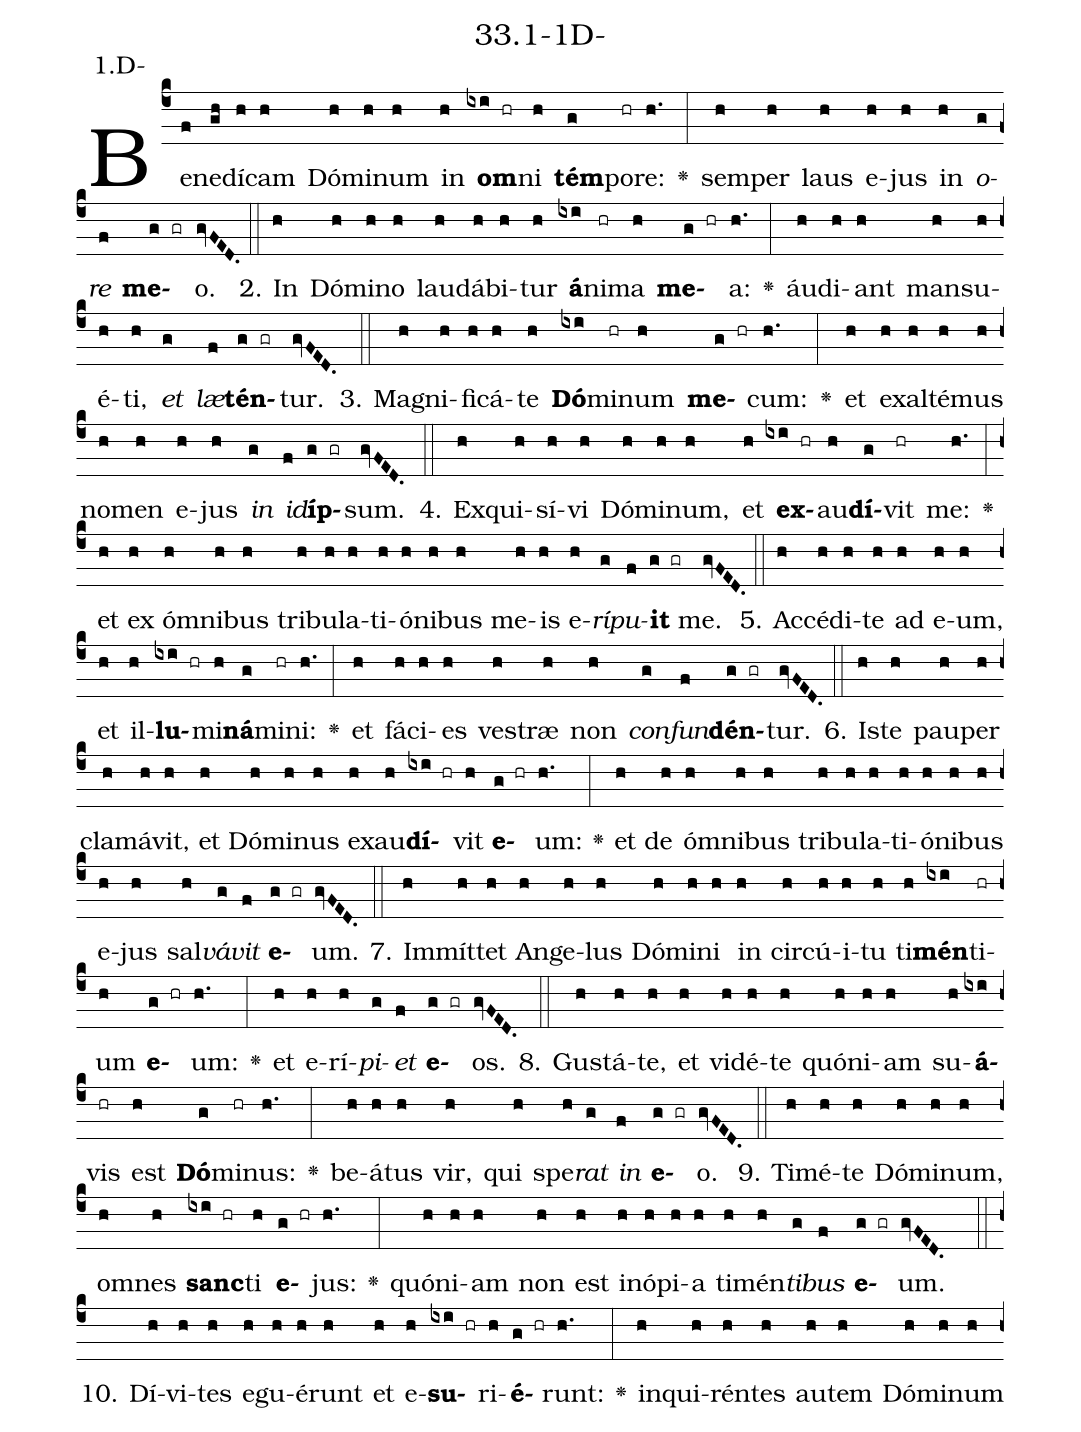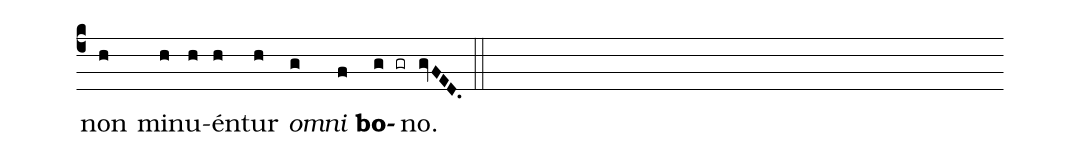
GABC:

name: 33.1-1D-;
annotation: 1.D-;
%%
(c4)Be(f)ne(gh)dí(h)cam(h) Dó(h)mi(h)num(h) in(h) <b>om</b>(ixi hr)ni(h) <b>tém</b>(g)po(hr)re:(h.) <v>\greheightstar</v>(:) sem(h)per(h) laus(h) e(h)jus(h) in(h) <i>o</i>(g)<i>re</i>(f) <b>me</b>(g gr)o.(gvFED.) (::)
2. In(h) Dó(h)mi(h)no(h) lau(h)dá(h)bi(h)tur(h) <b>á</b>(ixi)ni(hr)ma(h) <b>me</b>(g hr)a:(h.) <v>\greheightstar</v>(:) áu(h)di(h)ant(h) man(h)su(h)é(h)ti,(h) <i>et</i>(g) <i>læ</i>(f)<b>tén</b>(g gr)tur.(gvFED.) (::)
3. Ma(h)gni(h)fi(h)cá(h)te(h) <b>Dó</b>(ixi)mi(hr)num(h) <b>me</b>(g hr)cum:(h.) <v>\greheightstar</v>(:) et(h) ex(h)al(h)té(h)mus(h) no(h)men(h) e(h)jus(h) <i>in</i>(g) <i>id</i>(f)<b>íp</b>(g gr)sum.(gvFED.) (::)
4. Ex(h)qui(h)sí(h)vi(h) Dó(h)mi(h)num,(h) et(h) <b>ex</b>(ixi hr)au(h)<b>dí</b>(g)vit(hr) me:(h.) <v>\greheightstar</v>(:) et(h) ex(h) óm(h)ni(h)bus(h) tri(h)bu(h)la(h)ti(h)ó(h)ni(h)bus(h) me(h)is(h) e(h)<i>rí</i>(g)<i>pu</i>(f)<b>it</b>(g gr) me.(gvFED.) (::)
5. Ac(h)cé(h)di(h)te(h) ad(h) e(h)um,(h) et(h) il(h)<b>lu</b>(ixi hr)mi(h)<b>ná</b>(g)mi(hr)ni:(h.) <v>\greheightstar</v>(:) et(h) fá(h)ci(h)es(h) ves(h)træ(h) non(h) <i>con</i>(g)<i>fun</i>(f)<b>dén</b>(g gr)tur.(gvFED.) (::)
6. Is(h)te(h) pau(h)per(h) cla(h)má(h)vit,(h) et(h) Dó(h)mi(h)nus(h) ex(h)au(h)<b>dí</b>(ixi hr)vit(h) <b>e</b>(g hr)um:(h.) <v>\greheightstar</v>(:) et(h) de(h) óm(h)ni(h)bus(h) tri(h)bu(h)la(h)ti(h)ó(h)ni(h)bus(h) e(h)jus(h) sal(h)<i>vá</i>(g)<i>vit</i>(f) <b>e</b>(g gr)um.(gvFED.) (::)
7. Im(h)mít(h)tet(h) An(h)ge(h)lus(h) Dó(h)mi(h)ni(h) in(h) cir(h)cú(h)i(h)tu(h) ti(h)<b>mén</b>(ixi)ti(hr)um(h) <b>e</b>(g hr)um:(h.) <v>\greheightstar</v>(:) et(h) e(h)rí(h)<i>pi</i>(g)<i>et</i>(f) <b>e</b>(g gr)os.(gvFED.) (::)
8. Gus(h)tá(h)te,(h) et(h) vi(h)dé(h)te(h) quón(h)i(h)am(h) su(h)<b>á</b>(ixi)vis(hr) est(h) <b>Dó</b>(g)mi(hr)nus:(h.) <v>\greheightstar</v>(:) be(h)á(h)tus(h) vir,(h) qui(h) spe(h)<i>rat</i>(g) <i>in</i>(f) <b>e</b>(g gr)o.(gvFED.) (::)
9. Ti(h)mé(h)te(h) Dó(h)mi(h)num,(h) om(h)nes(h) <b>sanc</b>(ixi hr)ti(h) <b>e</b>(g hr)jus:(h.) <v>\greheightstar</v>(:) quón(h)i(h)am(h) non(h) est(h) in(h)ó(h)pi(h)a(h) ti(h)mén(h)<i>ti</i>(g)<i>bus</i>(f) <b>e</b>(g gr)um.(gvFED.) (::)
10. Dí(h)vi(h)tes(h) e(h)gu(h)é(h)runt(h) et(h) e(h)<b>su</b>(ixi hr)ri(h)<b>é</b>(g hr)runt:(h.) <v>\greheightstar</v>(:) in(h)qui(h)rén(h)tes(h) au(h)tem(h) Dó(h)mi(h)num(h) non(h) mi(h)nu(h)én(h)tur(h) <i>om</i>(g)<i>ni</i>(f) <b>bo</b>(g gr)no.(gvFED.) (::)
